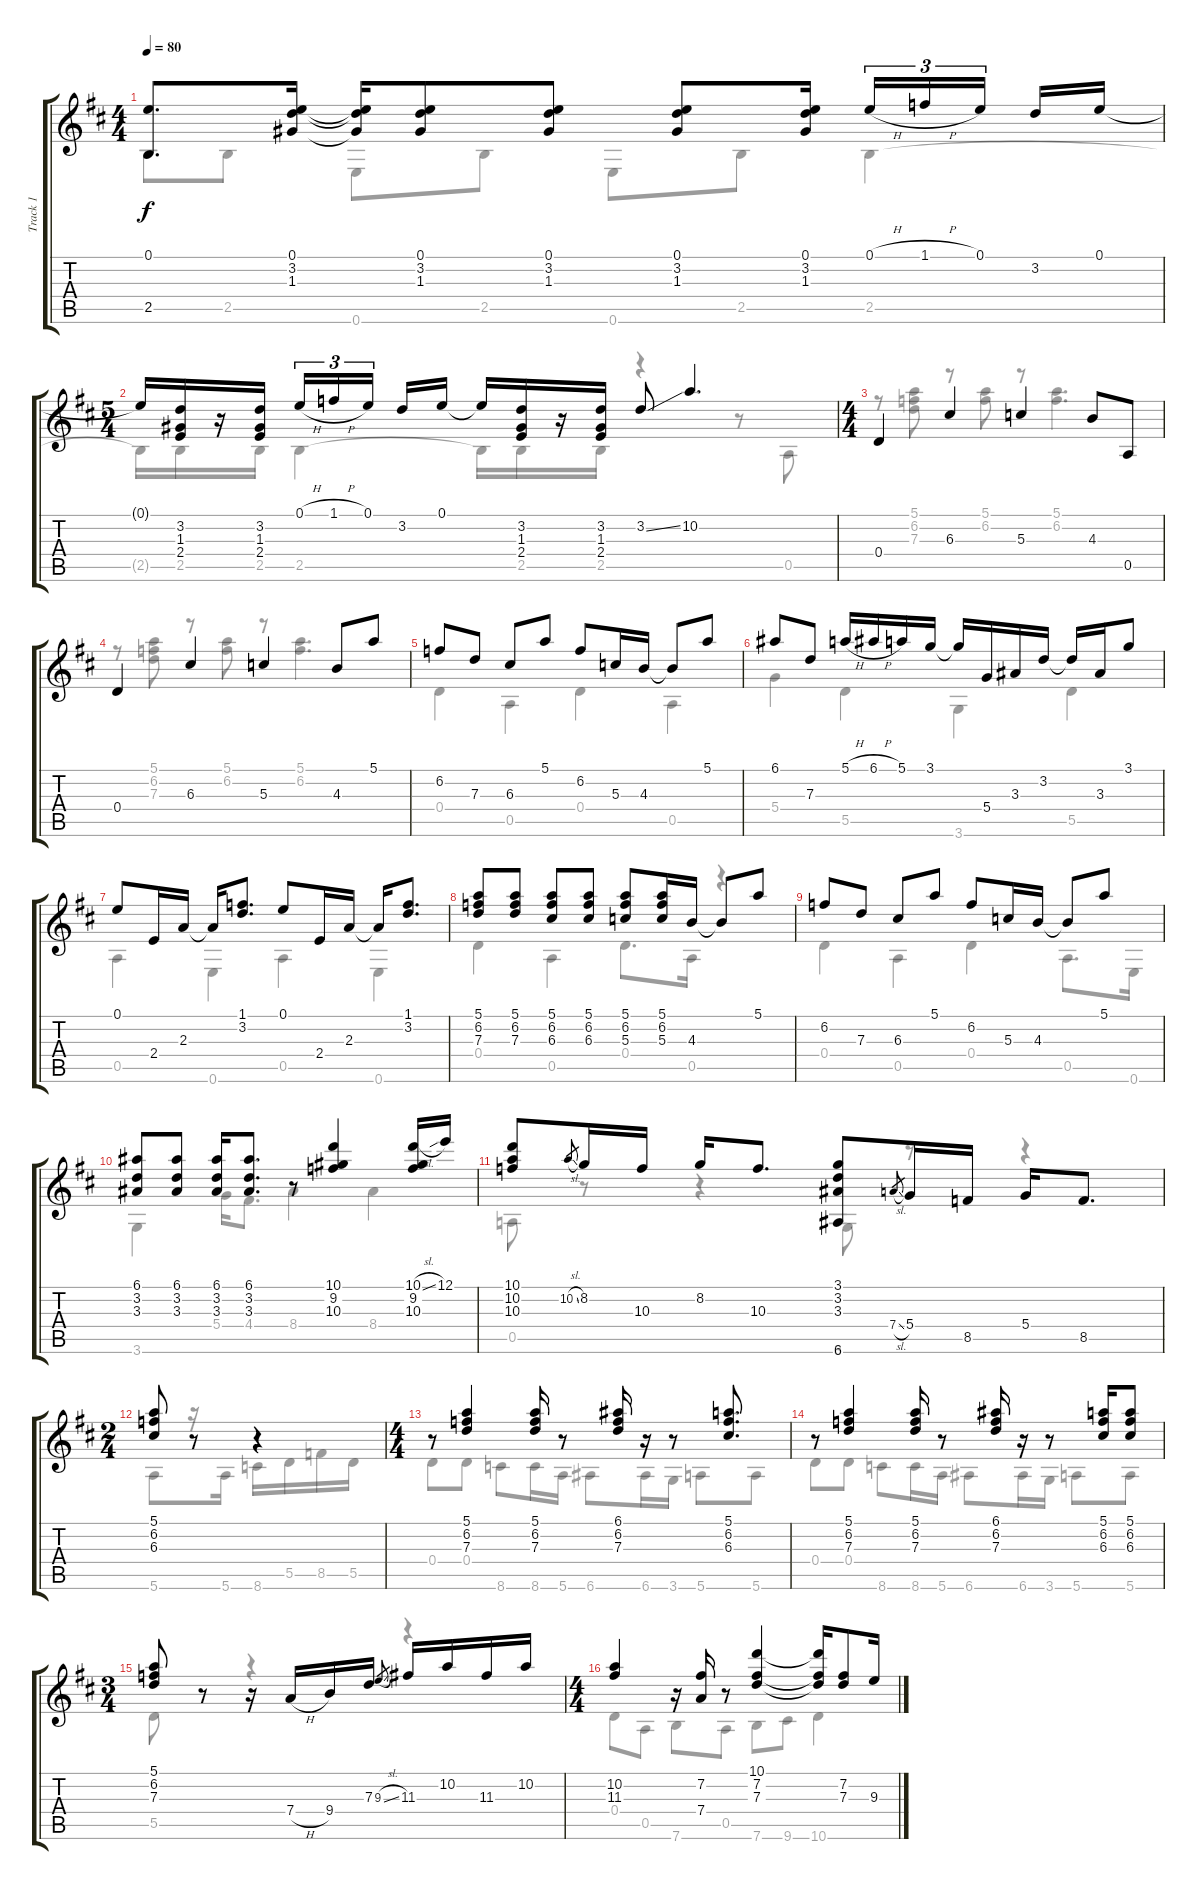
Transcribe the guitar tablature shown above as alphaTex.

\track ("Track 1" "Track 1") {instrument acousticguitarnylon}
\staff {score tabs}
\tuning (E4 B3 G3 D3 A2 E2) {hide}
\voice
\ts (4 4)
\tempo 80
\clef g2
\ks d
(0.1 2.5).8{d dy f} (0.1 3.2 1.3).16 (0.1{t} 3.2{t} 1.3{t}).16 (0.1 3.2 1.3).8 (0.1 3.2 1.3).8 (0.1 3.2 1.3).8 (0.1 3.2 1.3).16 0.1{h}.16{tu (3 2)} 1.1{h}.16{tu (3 2)} 0.1.16{tu (3 2) beam splitsecondary} 3.2.16 0.1.16 |
\ts (5 4)
0.1{t}.16 (3.2 1.3 2.4).16 r.16 (3.2 1.3 2.4).16 0.1{h}.16{tu (3 2)} 1.1{h}.16{tu (3 2)} 0.1.16{tu (3 2) beam splitsecondary} 3.2.16 0.1.16 0.1{t}.16 (3.2 1.3 2.4).16 r.16 (3.2 1.3 2.4).16 3.2{ss}.8 10.2.4{d} |
\ts (4 4)
0.4.4 6.3.4 5.3.4 4.3.8 0.5.8 |
0.4.4 6.3.4 5.3.4 4.3.8 5.1.8 |
6.2.8 7.3.8 6.3.8 5.1.8 6.2.8 5.3.16 4.3.16 4.3{t}.8 5.1.8 |
6.1.8 7.3.8 5.1{h}.16 6.1{h}.16 5.1.16 3.1.16 3.1{t}.16 5.4.16 3.3.16 3.2.16 3.2{t}.16 3.3.16 3.1.8 |
0.1.8 2.4.16 2.3.16 2.3{t}.16 (1.1 3.2).8{d} 0.1.8 2.4.16 2.3.16 2.3{t}.16 (1.1 3.2).8{d} |
(5.1 6.2 7.3).8 (5.1 6.2 7.3).8 (5.1 6.2 6.3).8 (5.1 6.2 6.3).8 (5.1 6.2 5.3).8 (5.1 6.2 5.3).16 4.3.16 4.3{t}.8 5.1.8 |
6.2.8 7.3.8 6.3.8 5.1.8 6.2.8 5.3.16 4.3.16 4.3{t}.8 5.1.8 |
(6.1 3.2 3.3).8 (6.1 3.2 3.3).8 (6.1 3.2 3.3).16 (6.1 3.2 3.3).8{d} r.8 (10.1 9.2 10.3).4 (10.1{sl} 9.2 10.3).16 12.1.16 |
(10.1 10.2 10.3).8 10.2{sl}.8{gr} 8.2.16 10.3.16 8.2.16 10.3.8{d} (3.1 3.2 3.3 6.6).8 7.4{sl}.8{gr} 5.4.16 8.5.16 5.4.16 8.5.8{d} |
\ts (2 4)
(5.1 6.2 6.3).8 r.8 r.4 |
\ts (4 4)
r.8 (5.1 6.2 7.3).4 (5.1 6.2 7.3).16 r.8 (6.1 6.2 7.3).16 r.16 r.8 (5.1 6.2 6.3).8{d} |
r.8 (5.1 6.2 7.3).4 (5.1 6.2 7.3).16 r.8 (6.1 6.2 7.3).16 r.16 r.8 (5.1 6.2 6.3).16 (5.1 6.2 6.3).8 |
\ts (3 4)
(5.1 6.2 7.3).8 r.8 r.16 7.4{h}.16 9.4.16 7.3.16 9.3{sl}.8{gr} 11.3.16 10.2.16 11.3.16 10.2.16 |
\ts (4 4)
(10.2 11.3).4 r.16 (7.2 7.4).16 r.8 (10.1 7.2 7.3).4 (10.1{t} 7.2{t} 7.3{t}).16 (7.2 7.3).8 9.3.16
\voice
\clef g2
\ottava regular
\simile none
\ks d
2.5.8{dy f} 2.5.8 0.6.8 2.5.8 0.6.8 2.5.8 2.5.4 |
2.5{t}.16 2.5.16 r.16 2.5.16 2.5.4 2.5{t}.16 2.5.16 r.16 2.5.16 r.4 r.8 0.5.8 |
r.8 (5.1 6.2 7.3).8 r.8 (5.1 6.2).8 r.8 (5.1 6.2).4{d} |
r.8 (5.1 6.2 7.3).8 r.8 (5.1 6.2).8 r.8 (5.1 6.2).4{d} |
0.4.4 0.5.4 0.4.4 0.5.4 |
5.4.4 5.5.4 3.6.4 5.5.4 |
0.5.4 0.6.4 0.5.4 0.6.4 |
0.4.4 0.5.4 0.4.8{d} 0.5.16 r.4 |
0.4.4 0.5.4 0.4.4 0.5.8{d} 0.6.16 |
3.6.4 5.4.16 4.4.8{d} 8.4.4 8.4.4 |
0.5.8 r.8 r.4 3.6.8 r.8 r.4 |
5.6.8 r.16 5.6.16 8.6.16 5.5.16 8.5.16 5.5.16 |
0.4.8 0.4.8 8.6.8 8.6.16 5.6.16 6.6.8 6.6.16 3.6.16 5.6.8 5.6.8 |
0.4.8 0.4.8 8.6.8 8.6.16 5.6.16 6.6.8 6.6.16 3.6.16 5.6.8 5.6.8 |
5.5.8 r.8 r.4 r.4 |
0.4.8 0.5.8 7.6.8 0.5.8 7.6.8 9.6.8 10.6.4
